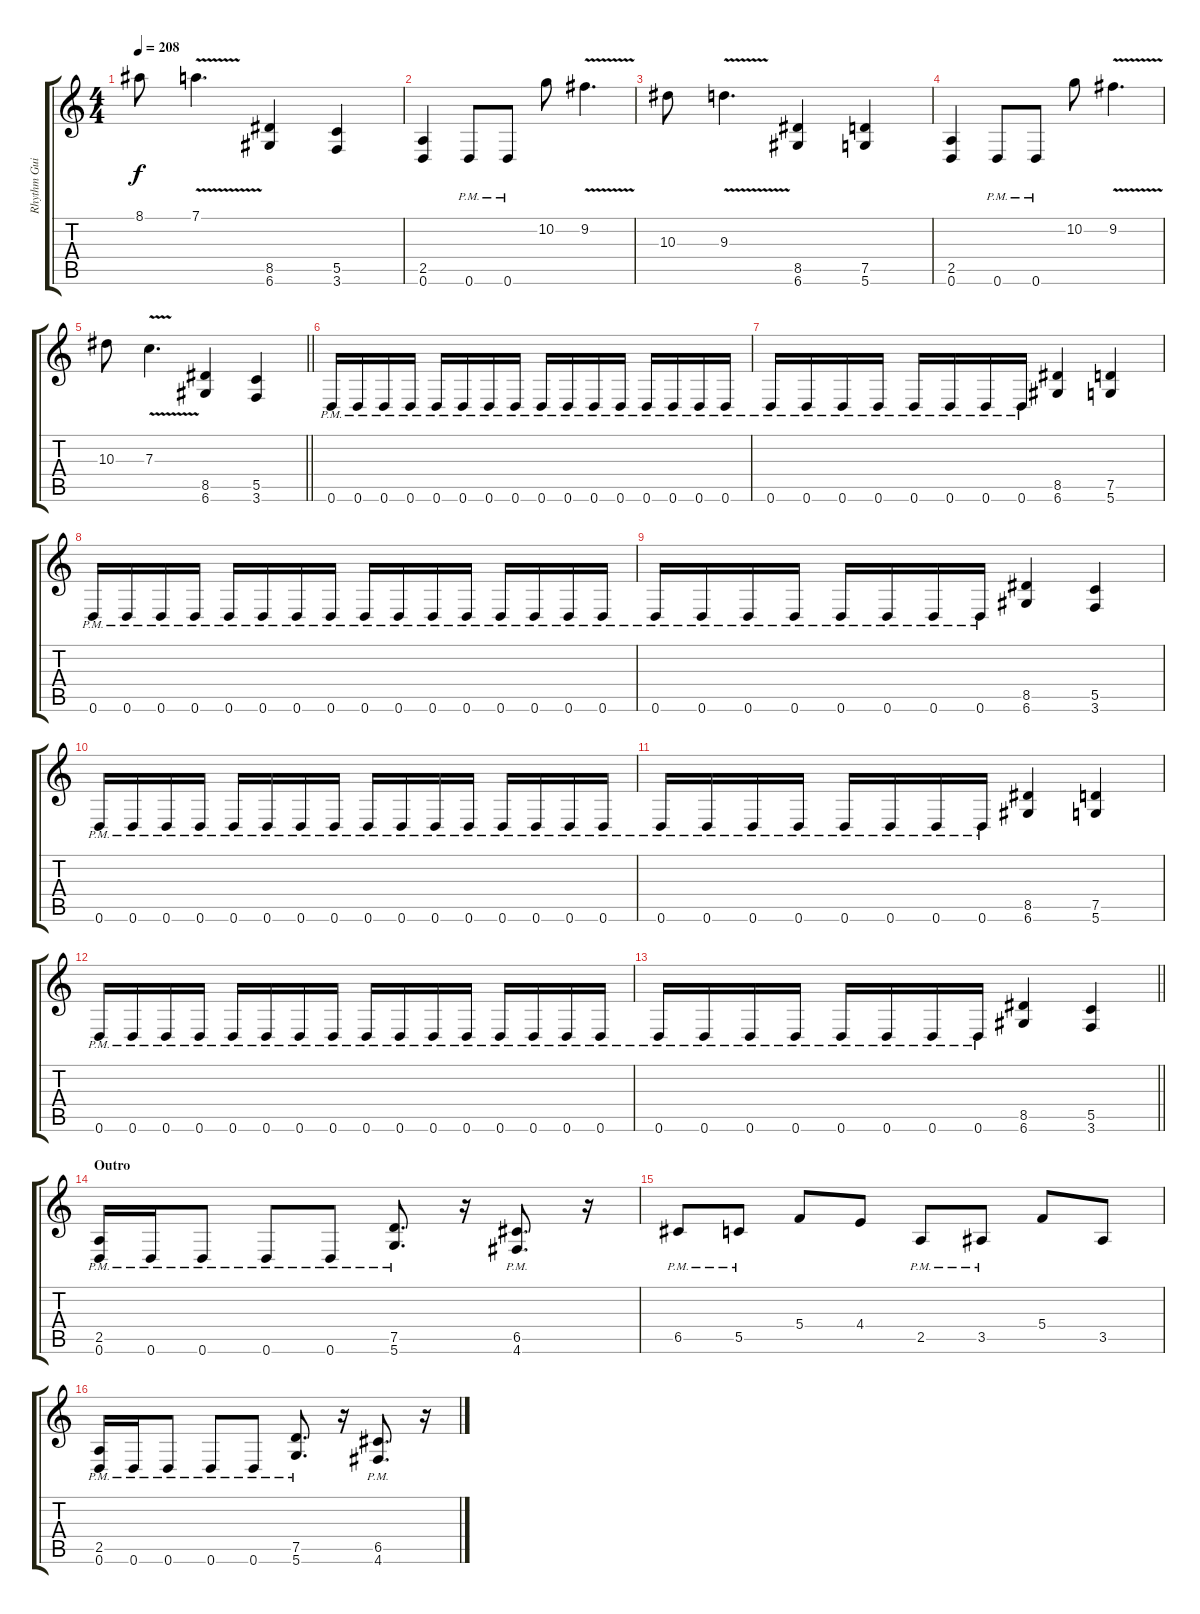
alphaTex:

\track ("Rhythm Guitar" "Rhythm Gui") {instrument distortionguitar}
\staff {score tabs}
\tuning (D4 A3 F3 C3 G2 D2) {hide}
\ts (4 4)
\tempo 208
\clef g2
\ks c
8.1.8{dy f} 7.1{v}.4{d} (8.5 6.6).4 (5.5 3.6).4 |
(2.5 0.6).4 0.6{pm}.8 0.6{pm}.8 10.2.8 9.2{v}.4{d} |
10.3.8 9.3{v}.4{d} (8.5 6.6).4 (7.5 5.6).4 |
(2.5 0.6).4 0.6{pm}.8 0.6{pm}.8 10.2.8 9.2{v}.4{d} |
\barLineRight lightlight
10.3.8 7.3{v}.4{d} (8.5 6.6).4 (5.5 3.6).4 |
0.6{pm}.16 0.6{pm}.16 0.6{pm}.16 0.6{pm}.16 0.6{pm}.16 0.6{pm}.16 0.6{pm}.16 0.6{pm}.16 0.6{pm}.16 0.6{pm}.16 0.6{pm}.16 0.6{pm}.16 0.6{pm}.16 0.6{pm}.16 0.6{pm}.16 0.6{pm}.16 |
0.6{pm}.16 0.6{pm}.16 0.6{pm}.16 0.6{pm}.16 0.6{pm}.16 0.6{pm}.16 0.6{pm}.16 0.6{pm}.16 (8.5 6.6).4 (7.5 5.6).4 |
0.6{pm}.16 0.6{pm}.16 0.6{pm}.16 0.6{pm}.16 0.6{pm}.16 0.6{pm}.16 0.6{pm}.16 0.6{pm}.16 0.6{pm}.16 0.6{pm}.16 0.6{pm}.16 0.6{pm}.16 0.6{pm}.16 0.6{pm}.16 0.6{pm}.16 0.6{pm}.16 |
0.6{pm}.16 0.6{pm}.16 0.6{pm}.16 0.6{pm}.16 0.6{pm}.16 0.6{pm}.16 0.6{pm}.16 0.6{pm}.16 (8.5 6.6).4 (5.5 3.6).4 |
0.6{pm}.16 0.6{pm}.16 0.6{pm}.16 0.6{pm}.16 0.6{pm}.16 0.6{pm}.16 0.6{pm}.16 0.6{pm}.16 0.6{pm}.16 0.6{pm}.16 0.6{pm}.16 0.6{pm}.16 0.6{pm}.16 0.6{pm}.16 0.6{pm}.16 0.6{pm}.16 |
0.6{pm}.16 0.6{pm}.16 0.6{pm}.16 0.6{pm}.16 0.6{pm}.16 0.6{pm}.16 0.6{pm}.16 0.6{pm}.16 (8.5 6.6).4 (7.5 5.6).4 |
0.6{pm}.16 0.6{pm}.16 0.6{pm}.16 0.6{pm}.16 0.6{pm}.16 0.6{pm}.16 0.6{pm}.16 0.6{pm}.16 0.6{pm}.16 0.6{pm}.16 0.6{pm}.16 0.6{pm}.16 0.6{pm}.16 0.6{pm}.16 0.6{pm}.16 0.6{pm}.16 |
\barLineRight lightlight
0.6{pm}.16 0.6{pm}.16 0.6{pm}.16 0.6{pm}.16 0.6{pm}.16 0.6{pm}.16 0.6{pm}.16 0.6{pm}.16 (8.5 6.6).4 (5.5 3.6).4 |
\section ("" "Outro")
(2.5{pm} 0.6{pm}).16 0.6{pm}.16 0.6{pm}.8 0.6{pm}.8 0.6{pm}.8 (7.5{pm} 5.6{pm}).8{d} r.16 (6.5 4.6{pm}).8{d} r.16 |
6.5{pm}.8 5.5{pm}.8 5.4.8 4.4.8 2.5{pm}.8 3.5{pm}.8 5.4.8 3.5.8 |
(2.5{pm} 0.6{pm}).16 0.6{pm}.16 0.6{pm}.8 0.6{pm}.8 0.6{pm}.8 (7.5{pm} 5.6{pm}).8{d} r.16 (6.5 4.6{pm}).8{d} r.16
